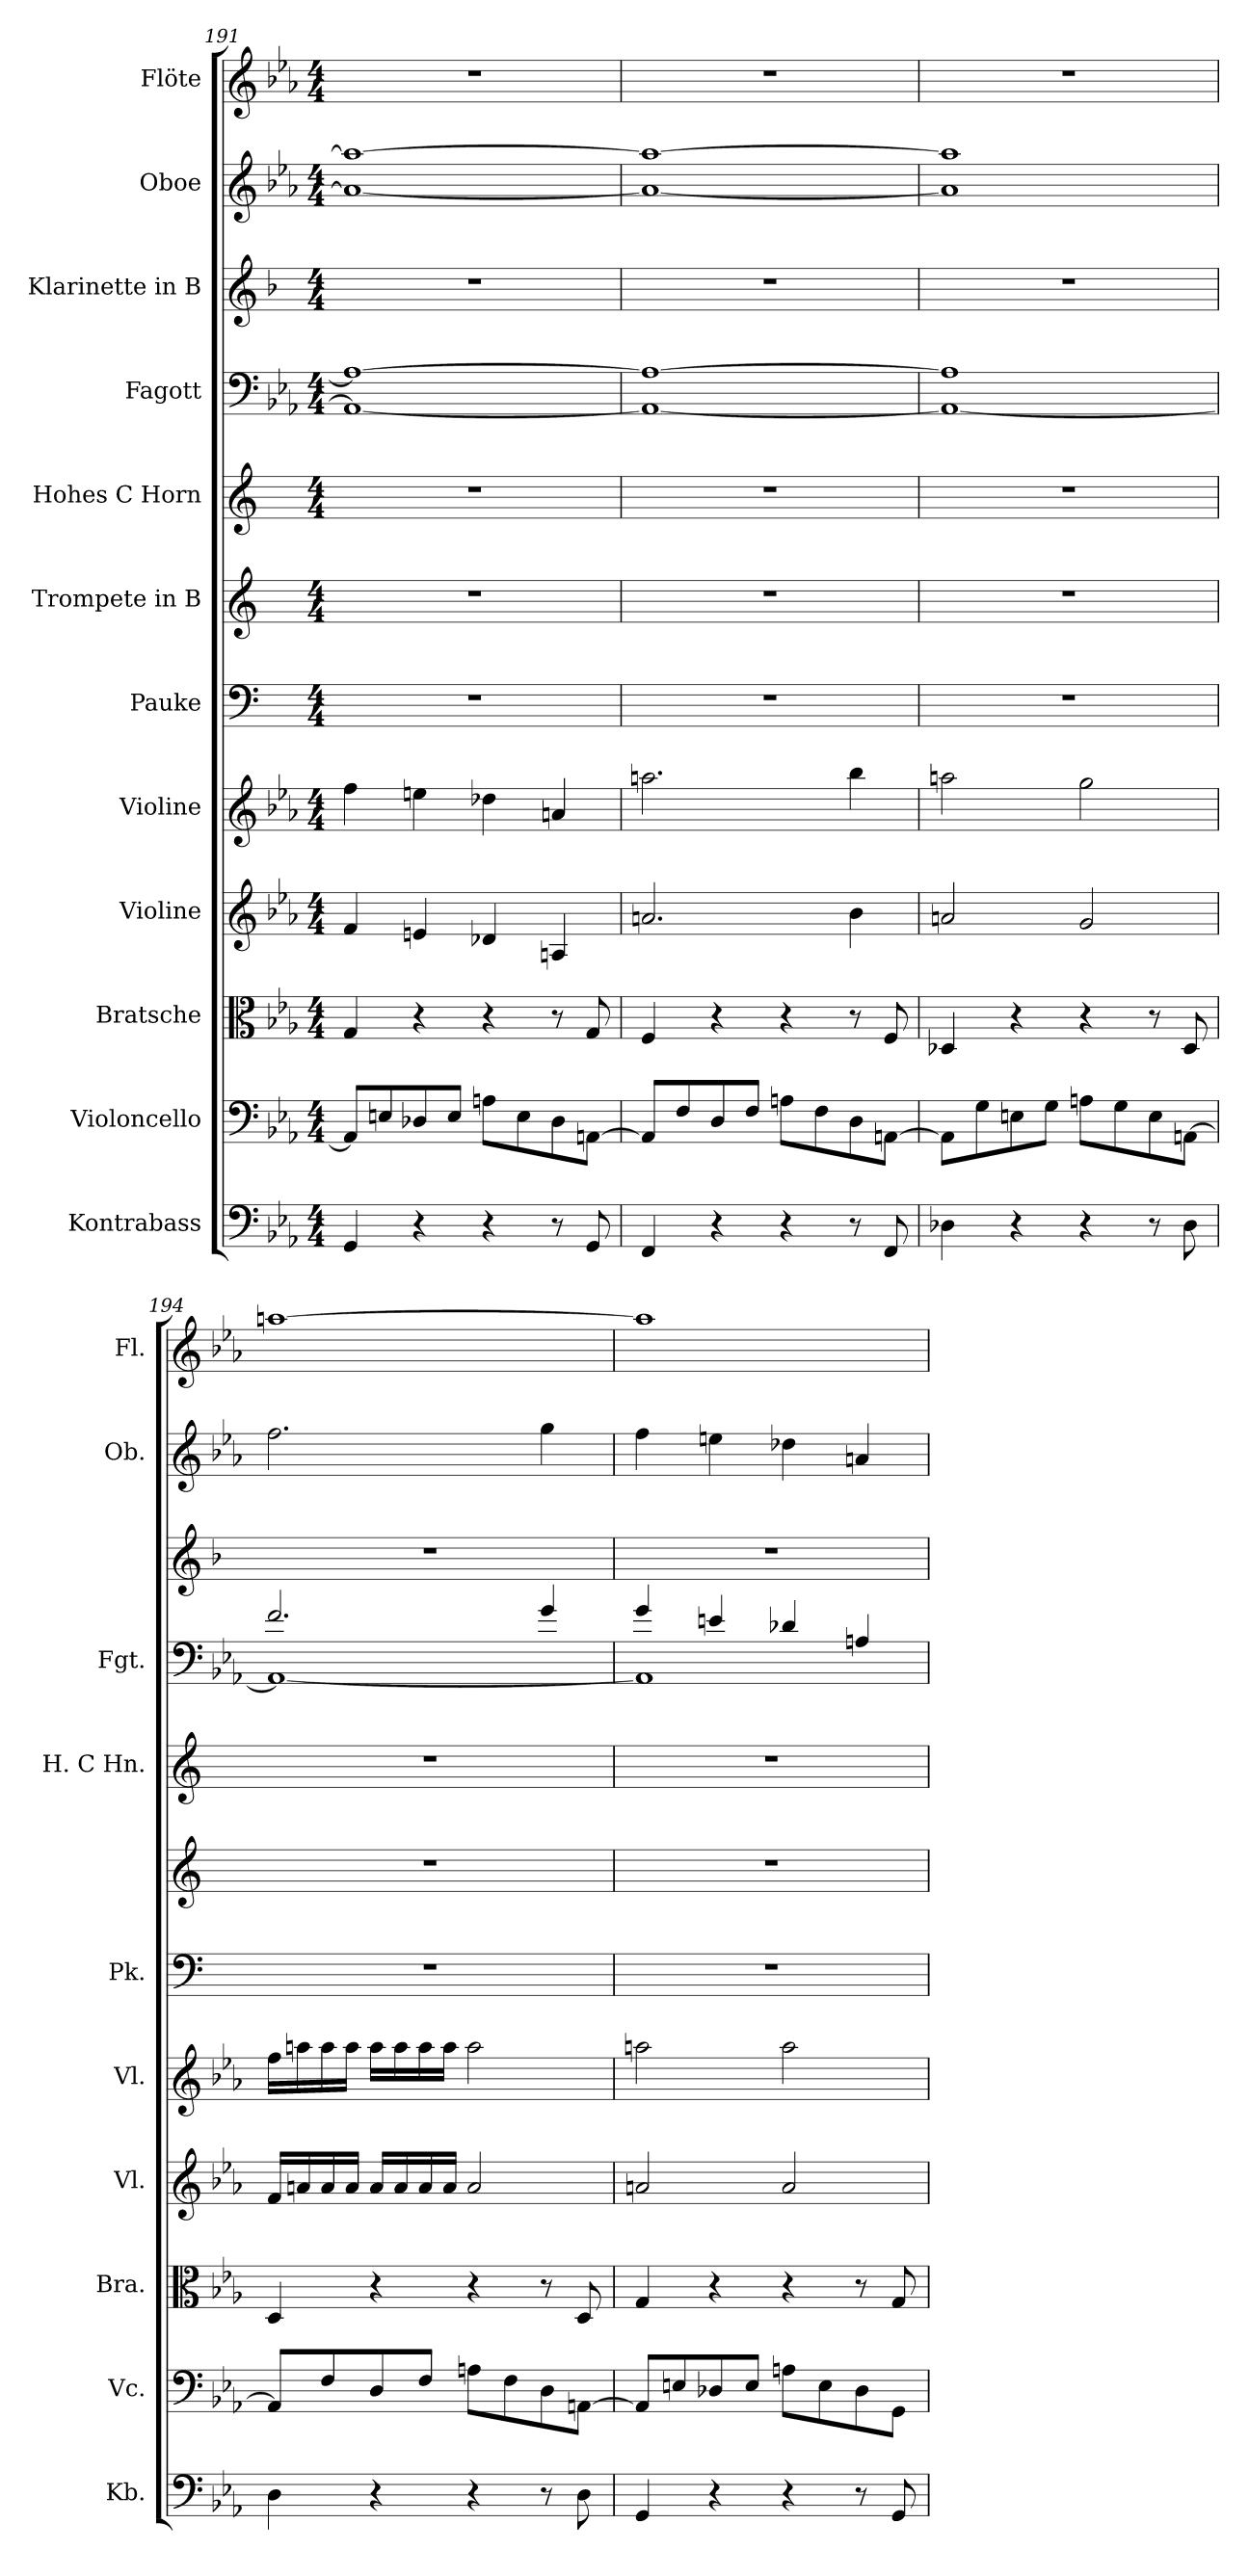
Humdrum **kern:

**kern	**kern	**kern	**kern	**kern	**kern	**kern	**kern	**kern	**kern	**kern	**kern
*part12	*part11	*part10	*part9	*part8	*part7	*part6	*part5	*part4	*part3	*part2	*part1
*staff12	*staff11	*staff10	*staff9	*staff8	*staff7	*staff6	*staff5	*staff4	*staff3	*staff2	*staff1
*I"Kontrabass	*I"Violoncello	*I"Bratsche	*I"Violine	*I"Violine	*I"Pauke	*I"Trompete in B	*I"Hohes C Horn	*I"Fagott	*I"Klarinette in B	*I"Oboe	*I"Flöte
*I'Kb.	*I'Vc.	*I'Bra.	*I'Vl.	*I'Vl.	*I'Pk.	*	*I'H. C Hn.	*I'Fgt.	*	*I'Ob.	*I'Fl.
!!LO:PB:g=z
*clefF4	*clefF4	*clefC3	*clefG2	*clefG2	*clefF4	*clefG2	*clefG2	*clefF4	*clefG2	*clefG2	*clefG2
*ITrd7c12	*	*	*	*	*	*ITrd1c2	*ITrd7c12	*	*ITrd1c2	*	*
*k[b-e-a-]	*k[b-e-a-]	*k[b-e-a-]	*k[b-e-a-]	*k[b-e-a-]	*k[]	*k[b-e-]	*k[]	*k[b-e-a-]	*k[b-e-a-]	*k[b-e-a-]	*k[b-e-a-]
*M4/4	*M4/4	*M4/4	*M4/4	*M4/4	*M4/4	*M4/4	*M4/4	*M4/4	*M4/4	*M4/4	*M4/4
=191	=191	=191	=191	=191	=191	=191	=191	=191	=191	=191	=191
*	*	*	*	*	*	*	*	*^	*	*	*
4GGG/	8AA/L]	4G/	4f/	4ff\	1r	1r	1r	1A_	1AA_	1r	1a_ 1aa_	1r
.	8En/	.	.	.	.	.	.	.	.	.	.	.
4r	8D-X/	4r	4en/	4een\	.	.	.	.	.	.	.	.
.	8E/J	.	.	.	.	.	.	.	.	.	.	.
4r	8An\L	4r	4d-X/	4dd-X\	.	.	.	.	.	.	.	.
.	8E\	.	.	.	.	.	.	.	.	.	.	.
8r	8D-\	8r	4An/	4an/	.	.	.	.	.	.	.	.
8GGG/	[8AAn\J	8G/	.	.	.	.	.	.	.	.	.	.
=192	=192	=192	=192	=192	=192	=192	=192	=192	=192	=192	=192	=192
4FFF/	8AA/L]	4F/	2.an/	2.aan\	1r	1r	1r	1A_	1AA_	1r	1a_ 1aa_	1r
.	8F/	.	.	.	.	.	.	.	.	.	.	.
4r	8D/	4r	.	.	.	.	.	.	.	.	.	.
.	8F/J	.	.	.	.	.	.	.	.	.	.	.
4r	8An\L	4r	.	.	.	.	.	.	.	.	.	.
.	8F\	.	.	.	.	.	.	.	.	.	.	.
8r	8D\	8r	4b-\	4bb-\	.	.	.	.	.	.	.	.
8FFF/	[8AAn\J	8F/	.	.	.	.	.	.	.	.	.	.
=193	=193	=193	=193	=193	=193	=193	=193	=193	=193	=193	=193	=193
4DD-X\	8AA\L]	4D-X/	2an/	2aan\	1r	1r	1r	1A]	1AA_	1r	1a] 1aa]	1r
.	8G\	.	.	.	.	.	.	.	.	.	.	.
4r	8En\	4r	.	.	.	.	.	.	.	.	.	.
.	8G\J	.	.	.	.	.	.	.	.	.	.	.
4r	8An\L	4r	2g/	2gg\	.	.	.	.	.	.	.	.
.	8G\	.	.	.	.	.	.	.	.	.	.	.
8r	8E\	8r	.	.	.	.	.	.	.	.	.	.
8DD-\	[8AAn\J	8D-/	.	.	.	.	.	.	.	.	.	.
!!LO:PB:g=z
=194	=194	=194	=194	=194	=194	=194	=194	=194	=194	=194	=194	=194
4DD\	8AA/L]	4D/	16f/LL	16ff\LL	1r	1r	1r	2.f/	1AA_	1r	2.ff\	[1aan
.	.	.	16an/	16aan\	.	.	.	.	.	.	.	.
.	8F/	.	16a/	16aa\	.	.	.	.	.	.	.	.
.	.	.	16a/JJ	16aa\JJ	.	.	.	.	.	.	.	.
4r	8D/	4r	16a/LL	16aa\LL	.	.	.	.	.	.	.	.
.	.	.	16a/	16aa\	.	.	.	.	.	.	.	.
.	8F/J	.	16a/	16aa\	.	.	.	.	.	.	.	.
.	.	.	16a/JJ	16aa\JJ	.	.	.	.	.	.	.	.
4r	8An\L	4r	2a/	2aa\	.	.	.	.	.	.	.	.
.	8F\	.	.	.	.	.	.	.	.	.	.	.
8r	8D\	8r	.	.	.	.	.	4g/	.	.	4gg\	.
8DD\	[8AAn\J	8D/	.	.	.	.	.	.	.	.	.	.
=195	=195	=195	=195	=195	=195	=195	=195	=195	=195	=195	=195	=195
4GGG/	8AA/L]	4G/	2an/	2aan\	1r	1r	1r	4g/	1AA]	1r	4ff\	1aa]
.	8En/	.	.	.	.	.	.	.	.	.	.	.
4r	8D-X/	4r	.	.	.	.	.	4en/	.	.	4een\	.
.	8E/J	.	.	.	.	.	.	.	.	.	.	.
4r	8An\L	4r	2a/	2aa\	.	.	.	4d-X/	.	.	4dd-X\	.
.	8E\	.	.	.	.	.	.	.	.	.	.	.
8r	8D-\	8r	.	.	.	.	.	4An/	.	.	4an/	.
8GGG/	8GG\J	8G/	.	.	.	.	.	.	.	.	.	.
*	*	*	*	*	*	*	*	*v	*v	*	*	*
=	=	=	=	=	=	=	=	=	=	=	=
*-	*-	*-	*-	*-	*-	*-	*-	*-	*-	*-	*-
